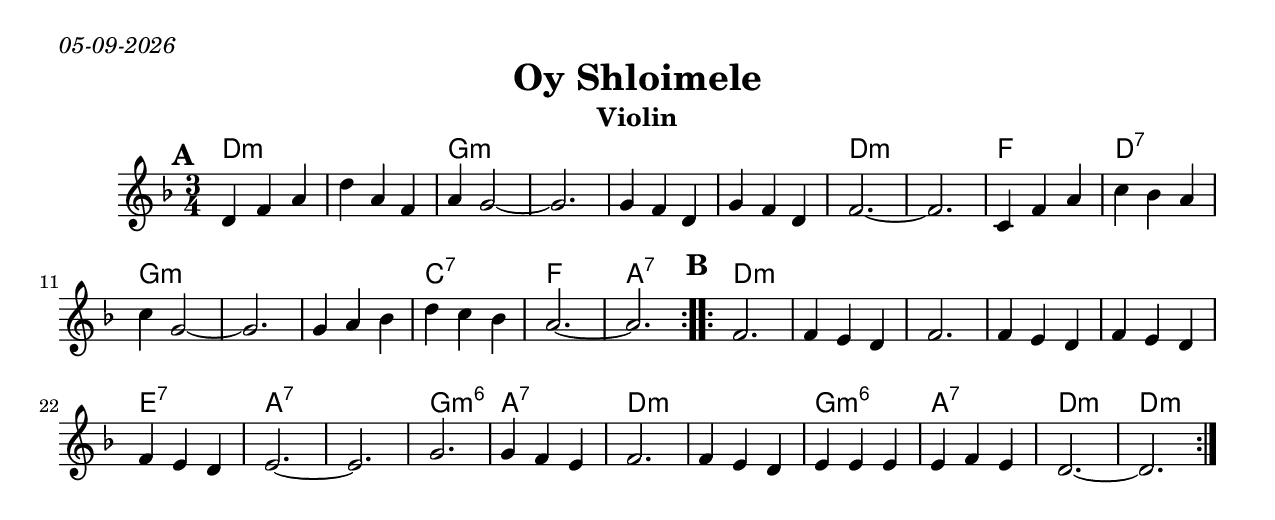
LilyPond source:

\version "2.18.0"
\include "english.ly"
%\pointAndClickOff
\paper{
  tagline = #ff
  print-all-headers = ##t
  #(set-paper-size "letter")
}
date = #(strftime "%d-%m-%Y" (localtime (current-time)))

\markup{ \italic{ \date }  }

%\markup{ Got something to say? }

global = {
  \clef treble
  \key d \minor
  \time 3/4
  \set Score.markFormatter = #format-mark-box-alphabet
}

%#################################### Melody ########################
%melody =  \transpose c d \relative c' {  %transpose for clarinet
melody = \relative c' {
  \global
  %\partial 16*3 a16 d f   %lead in notes

  \repeat volta 2{
   \mark \default
   d4 f a
   d4 a f
   a g2~
   g2.

   g4 f d
   g f d
   f2.~ f2.

   c4 f a
   c4 bf a
   c4 g2~ g2.
   g4 a bf
   d4 c bf
   a2.~a2.

  }

  \repeat volta 2{
   \mark \default
   f2.
   f4 e d
   f2.
   f4 e d
   f4 e d
   f4 e d
   e2.~
   e2.
   g2.
   g4 f e
   f2.
   f4 e d
   e e e
   e f e
   d2. ~ d2.

  }


}
%################################# Lyrics #####################
%\addlyrics{ \set stanza = #"1. " }
%################################# Chords #######################
harmonies = \chordmode {
  d2.*2:m
  g2.*4:m
  d2.*2:m
  f2.
  d2.:7
  g2.*3:m
  c2.:7
  f2.
  a2.:7
  %b
  d2.*5:m
  e2.:7
  a2.*2:7
  g2.:m6
  a2.:7
  d2.*2:m
  g2.:m6
  a2.:7
  d2.:m
  d2.:m
}

\score {
  <<
    \new ChordNames {
      \set chordChanges = ##f
      \harmonies
    }
    \new Staff   \melody
  >>
  \header{
    title= "Oy Shloimele"
    subtitle=""
    composer= ""
    instrument = "Violin"
    arranger= ""
  }
  \midi{\tempo 4 = 120}
  \layout{indent = 1.0\cm}
}
%{
% more verses:
\markup{}
\markup {
  \fill-line {
    \hspace #0.1 % distance from left margin
    \column {
      \line { "1."
	\column {
	  ""
	}
      }
      \hspace #0.2 % vertical distance between verses
      \line { "2."
	\column {
	 ""
	}
      }
    }
    \hspace #0.1  % horiz. distance between columns
    \column {
      \line { "3."
	\column {
	  ""
	}
      }
      \hspace #0.2 % distance between verses
      \line { "4."
	\column {
	 ""
	}
      }
    }
    \hspace #0.1 % distance to right margin
  }
}

%}
